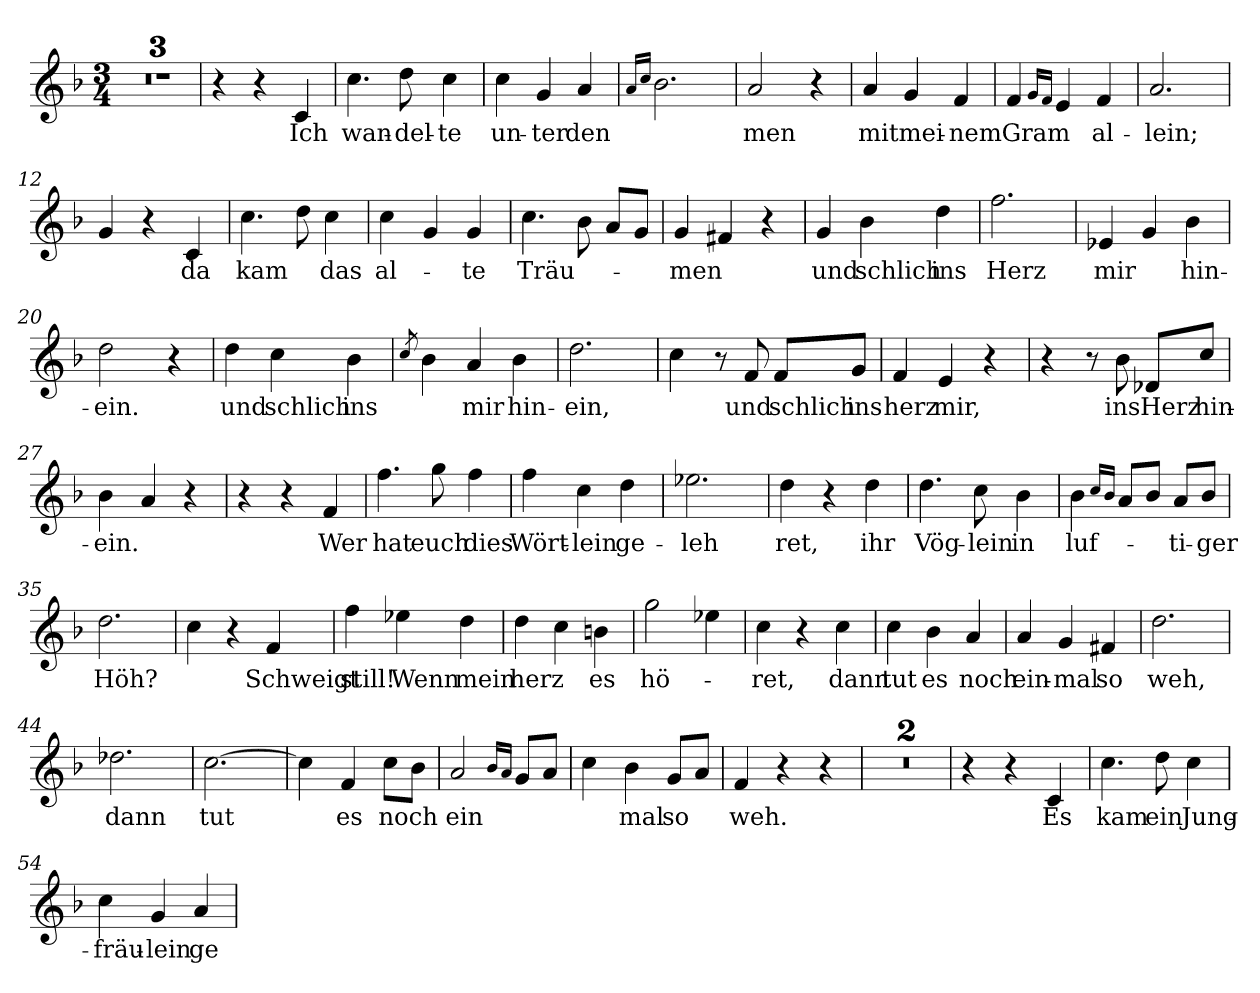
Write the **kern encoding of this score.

**kern	**text
*part1	*part1
*staff1	*staff1
*clefG2	*
*k[b-]	*
*M3/4	*
=1	=1
2.r	.
=2	=2
2.r	.
=3	=3
2.r	.
=4	=4
4r	.
4r	.
!	!LO:LY:b
4c/	Ich
=5	=5
!	!LO:LY:b
4.cc\	wan-
!	!LO:LY:b
8dd\	-del-
!	!LO:LY:b
4cc\	-te
=6	=6
!	!LO:LY:b
4cc\	un-
!	!LO:LY:b
4g/	-ter
!	!LO:LY:b
4a/	den
=7	=7
16qa/LL	.
16qcc/JJ	.
2.b-\	.
=8	=8
!	!LO:LY:b
2a/	-men
4r	.
=9	=9
!	!LO:LY:b
4a/	mit
!	!LO:LY:b
4g/	mei-
!	!LO:LY:b
4f/	-nem
=10	=10
!	!LO:LY:b
4f/	Gram
16qg/LL	.
16qf/JJ	.
4e/	.
!	!LO:LY:b
4f/	al-
=11	=11
!	!LO:LY:b
2.a/	-lein;
=12	=12
4g/	.
4r	.
!	!LO:LY:b
4c/	da
!!LO:LB:g=z
=13	=13
!	!LO:LY:b
4.cc\	kam
8dd\	.
!	!LO:LY:b
4cc\	das
=14	=14
!	!LO:LY:b
4cc\	al-
4g/	.
!	!LO:LY:b
4g/	-te
=15	=15
!	!LO:LY:b
4.cc\	Träu-
8b-\	.
8a/L	.
8g/J	.
=16	=16
!	!LO:LY:b
4g/	men
4f#X/	.
4r	.
=17	=17
!	!LO:LY:b
4g/	und
!	!LO:LY:b
4b-\	schlich
!	!LO:LY:b
4dd\	ins
=18	=18
!	!LO:LY:b
2.ff\	Herz
=19	=19
!	!LO:LY:b
4e-X/	mir
4g/	.
!	!LO:LY:b
4b-\	hin-
=20	=20
!	!LO:LY:b
2dd\	-ein.
4r	.
=21	=21
!	!LO:LY:b
4dd\	und
!	!LO:LY:b
4cc\	schlich
!	!LO:LY:b
4b-\	ins
=22	=22
8qcc/	.
4b-\	.
!	!LO:LY:b
4a/	mir
!	!LO:LY:b
4b-\	hin-
=23	=23
!	!LO:LY:b
2.dd\	-ein,
!!LO:LB:g=z
=24	=24
4cc\	.
8r	.
!	!LO:LY:b
8f/	und
!	!LO:LY:b
8f/L	schlich
!	!LO:LY:b
8g/J	ins
=25	=25
!	!LO:LY:b
4f/	herz
!	!LO:LY:b
4e/	mir,
4r	.
=26	=26
4r	.
8r	.
!	!LO:LY:b
8b-\	ins
!	!LO:LY:b
8d-X/L	Herz
!	!LO:LY:b
8cc/J	hin-
=27	=27
!	!LO:LY:b
4b-\	-ein.
4a/	.
4r	.
=28	=28
4r	.
4r	.
!	!LO:LY:b
4f/	Wer
=29	=29
!	!LO:LY:b
4.ff\	hat
!	!LO:LY:b
8gg\	euch
!	!LO:LY:b
4ff\	dies
=30	=30
!	!LO:LY:b
4ff\	Wört-
!	!LO:LY:b
4cc\	-lein
!	!LO:LY:b
4dd\	ge-
=31	=31
!	!LO:LY:b
2.ee-X\	-leh
=32	=32
!	!LO:LY:b
4dd\	-ret,
4r	.
!	!LO:LY:b
4dd\	ihr
!!LO:LB:g=z
=33	=33
!	!LO:LY:b
4.dd\	Vög-
!	!LO:LY:b
8cc\	-lein
!	!LO:LY:b
4b-\	in
=34	=34
!	!LO:LY:b
4b-\	luf-
16qcc/LL	.
16qb-/JJ	.
8a/L	.
8b-/J	.
!	!LO:LY:b
8a/L	-ti-
!	!LO:LY:b
8b-/J	-ger
=35	=35
!	!LO:LY:b
2.dd\	Höh?
=36	=36
4cc\	.
4r	.
!	!LO:LY:b
4f/	Schweigt
=37	=37
!	!LO:LY:b
4ff\	still!
!	!LO:LY:b
4ee-X\	Wenn
!	!LO:LY:b
4dd\	mein
=38	=38
!	!LO:LY:b
4dd\	herz
4cc\	.
!	!LO:LY:b
4bn\	es
=39	=39
!	!LO:LY:b
2gg\	hö-
4ee-X\	.
=40	=40
!	!LO:LY:b
4cc\	-ret,
4r	.
!	!LO:LY:b
4cc\	dann
=41	=41
!	!LO:LY:b
4cc\	tut
!	!LO:LY:b
4b-\	es
!	!LO:LY:b
4a/	noch
!!LO:LB:g=z
=42	=42
!	!LO:LY:b
4a/	ein-
!	!LO:LY:b
4g/	-mal
!	!LO:LY:b
4f#X/	so
=43	=43
!	!LO:LY:b
2.dd\	weh,
=44	=44
!	!LO:LY:b
2.dd-X\	dann
=45	=45
!	!LO:LY:b
[2.cc\	tut
=46	=46
4cc\]	.
!	!LO:LY:b
4f/	es
!	!LO:LY:b
8cc\L	noch
8b-\J	.
=47	=47
!	!LO:LY:b
2a/	ein
16qb-/LL	.
16qa/JJ	.
8g/L	.
8a/J	.
=48	=48
4cc\	.
!	!LO:LY:b
4b-\	-mal
!	!LO:LY:b
8g/L	so
8a/J	.
=49	=49
!	!LO:LY:b
4f/	weh.
4r	.
4r	.
=50	=50
2.r	.
=51	=51
2.r	.
=52	=52
4r	.
4r	.
!	!LO:LY:b
4c/	Es
=53	=53
!	!LO:LY:b
4.cc\	kam
!	!LO:LY:b
8dd\	ein
!	!LO:LY:b
4cc\	Jung-
!!LO:LB:g=z
=54	=54
!	!LO:LY:b
4cc\	-fräu-
!	!LO:LY:b
4g/	-lein
!	!LO:LY:b
4a/	ge-
=	=
*-	*-
